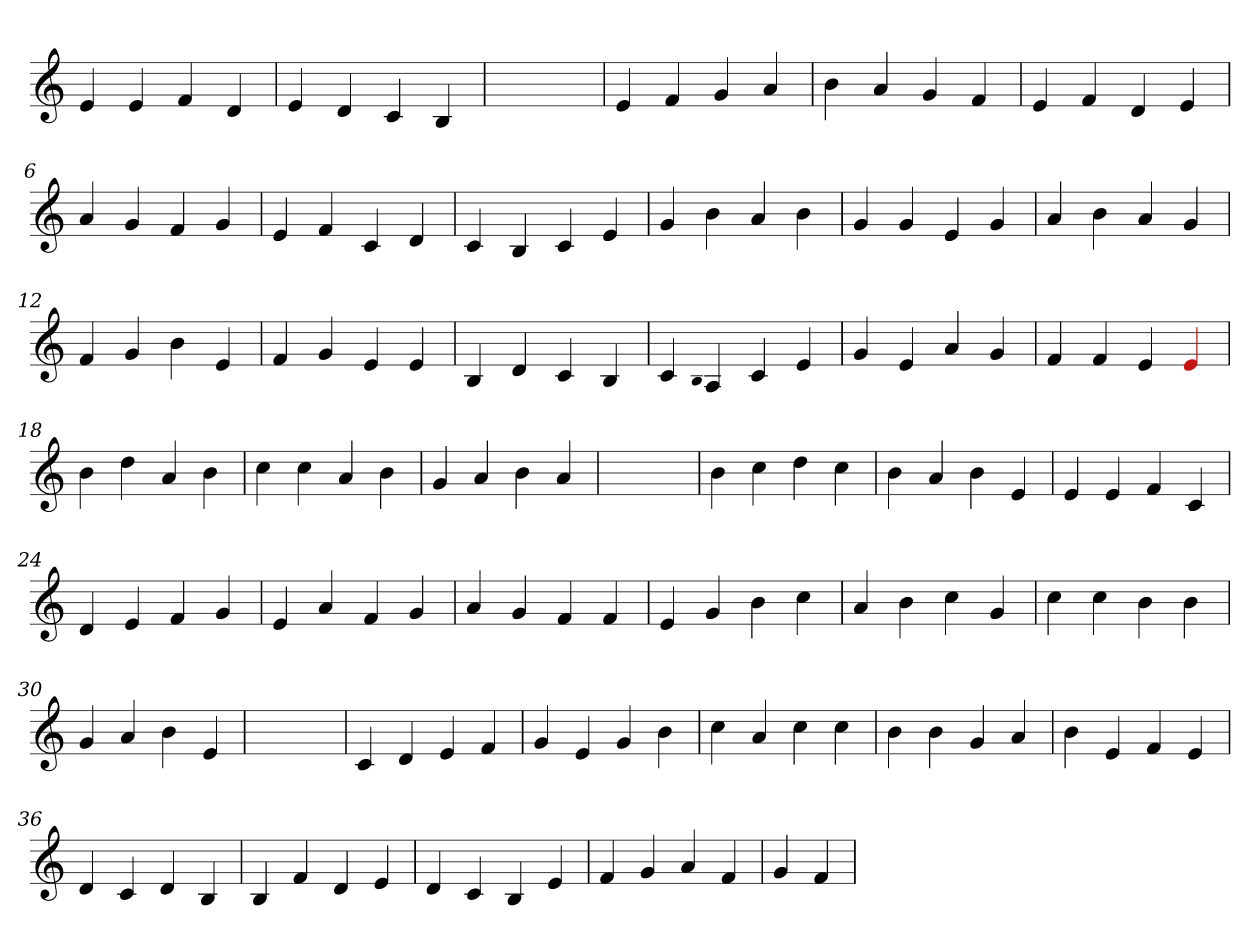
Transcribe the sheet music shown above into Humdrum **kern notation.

**kern
*part1
*staff1
*clefG2
=1
4e
4e
4f
4d
=2
4e
4d
4c
4B
=3
1ryy
=3
4e
4f
4g
4a
=4
4b
4a
4g
4f
=5
4e
4f
4d
4e
=6
4a
4g
4f
4g
=7
4e
4f
4c
4d
=8
4c
4B
4c
4e
=9
4g
4b
4a
4b
=10
4g
4g
4e
4g
=11
4a
4b
4a
4g
=12
4f
4g
4b
4e
=13
4f
4g
4e
4e
=14
4B
4d
4c
4B
=15
4c
qqB
4A
4c
4e
=16
4g
4e
4a
4g
=17
4f
4f
4e
4Re
=18
4b
4dd
4a
4b
=19
4cc
4cc
4a
4b
=20
4g
4a
4b
4a
=21
1ryy
=21
4b
4cc
4dd
4cc
=22
4b
4a
4b
4e
=23
4e
4e
4f
4c
=24
4d
4e
4f
4g
=25
4e
4a
4f
4g
=26
4a
4g
4f
4f
=27
4e
4g
4b
4cc
=28
4a
4b
4cc
4g
=29
4cc
4cc
4b
4b
=30
4g
4a
4b
4e
=31
1ryy
=31
4c
4d
4e
4f
=32
4g
4e
4g
4b
=33
4cc
4a
4cc
4cc
=34
4b
4b
4g
4a
=35
4b
4e
4f
4e
=36
4d
4c
4d
4B
=37
4B
4f
4d
4e
=38
4d
4c
4B
4e
=39
4f
4g
4a
4f
=40
4g
4f
=
*-
